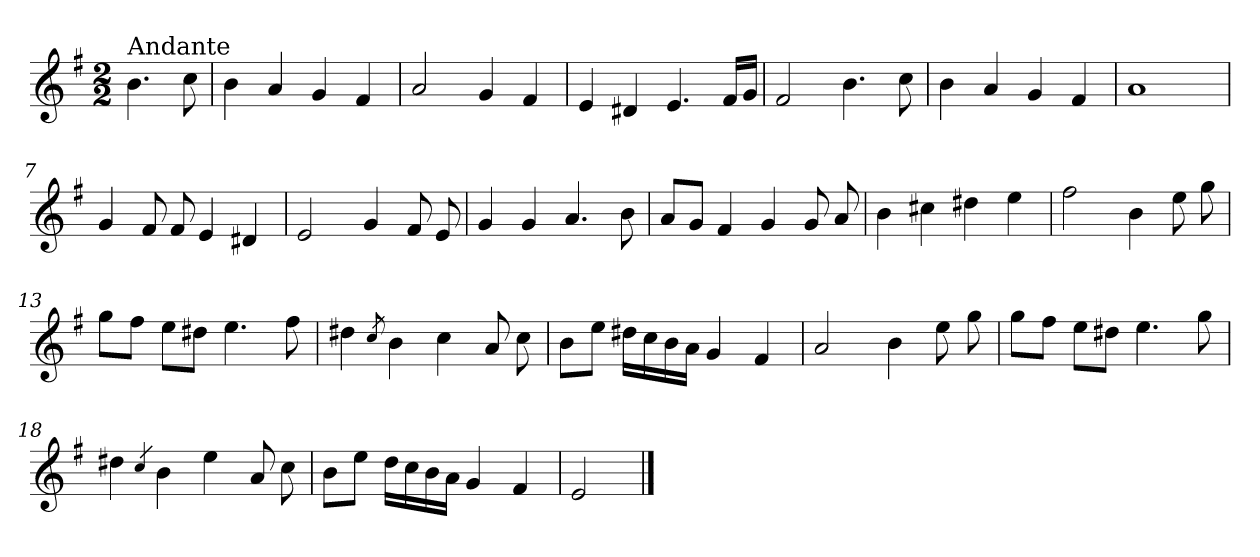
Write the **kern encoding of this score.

**kern
*part1
*staff1
*clefG2
*k[f#]
*e:
*M2/2
=
!LO:TX:a:t=Andante
4.b\
8cc\
=1
4b\
4a/
4g/
4f#/
=2
2a/
4g/
4f#/
=3
4e/
4d#X/
4.e/
16f#/LL
16g/JJ
=4
2f#/
4.b\
8cc\
!!LO:LB:g=z
=5
4b\
4a/
4g/
4f#/
=6
1a
=7
4g/
8f#/
8f#/
4e/
4d#X/
=8
2e/
4g/
8f#/
8e/
=9
4g/
4g/
4.a/
8b\
!!LO:LB:g=z
=10
8a/L
8g/J
4f#/
4g/
8g/
8a/
=11
4b\
4cc#X\
4dd#X\
4ee\
=12
2ff#\
4b\
8ee\
8gg\
=13
8gg\L
8ff#\J
8ee\L
8dd#X\J
4.ee\
8ff#\
=14
4dd#X\
8qcc/
4b\
4cc\
8a/
8cc\
!!LO:LB:g=z
=15
8b\L
8ee\J
16dd#X\LL
16cc\
16b\
16a\JJ
4g/
4f#/
=16
2a/
4b\
8ee\
8gg\
=17
8gg\L
8ff#\J
8ee\L
8dd#X\J
4.ee\
8gg\
=18
4dd#X\
4qcc/
4b\
4ee\
8a/
8cc\
!!LO:LB:g=z
=19
8b\L
8ee\J
16dd\LL
16cc\
16b\
16a\JJ
4g/
4f#/
=20
2e/
==
*-
